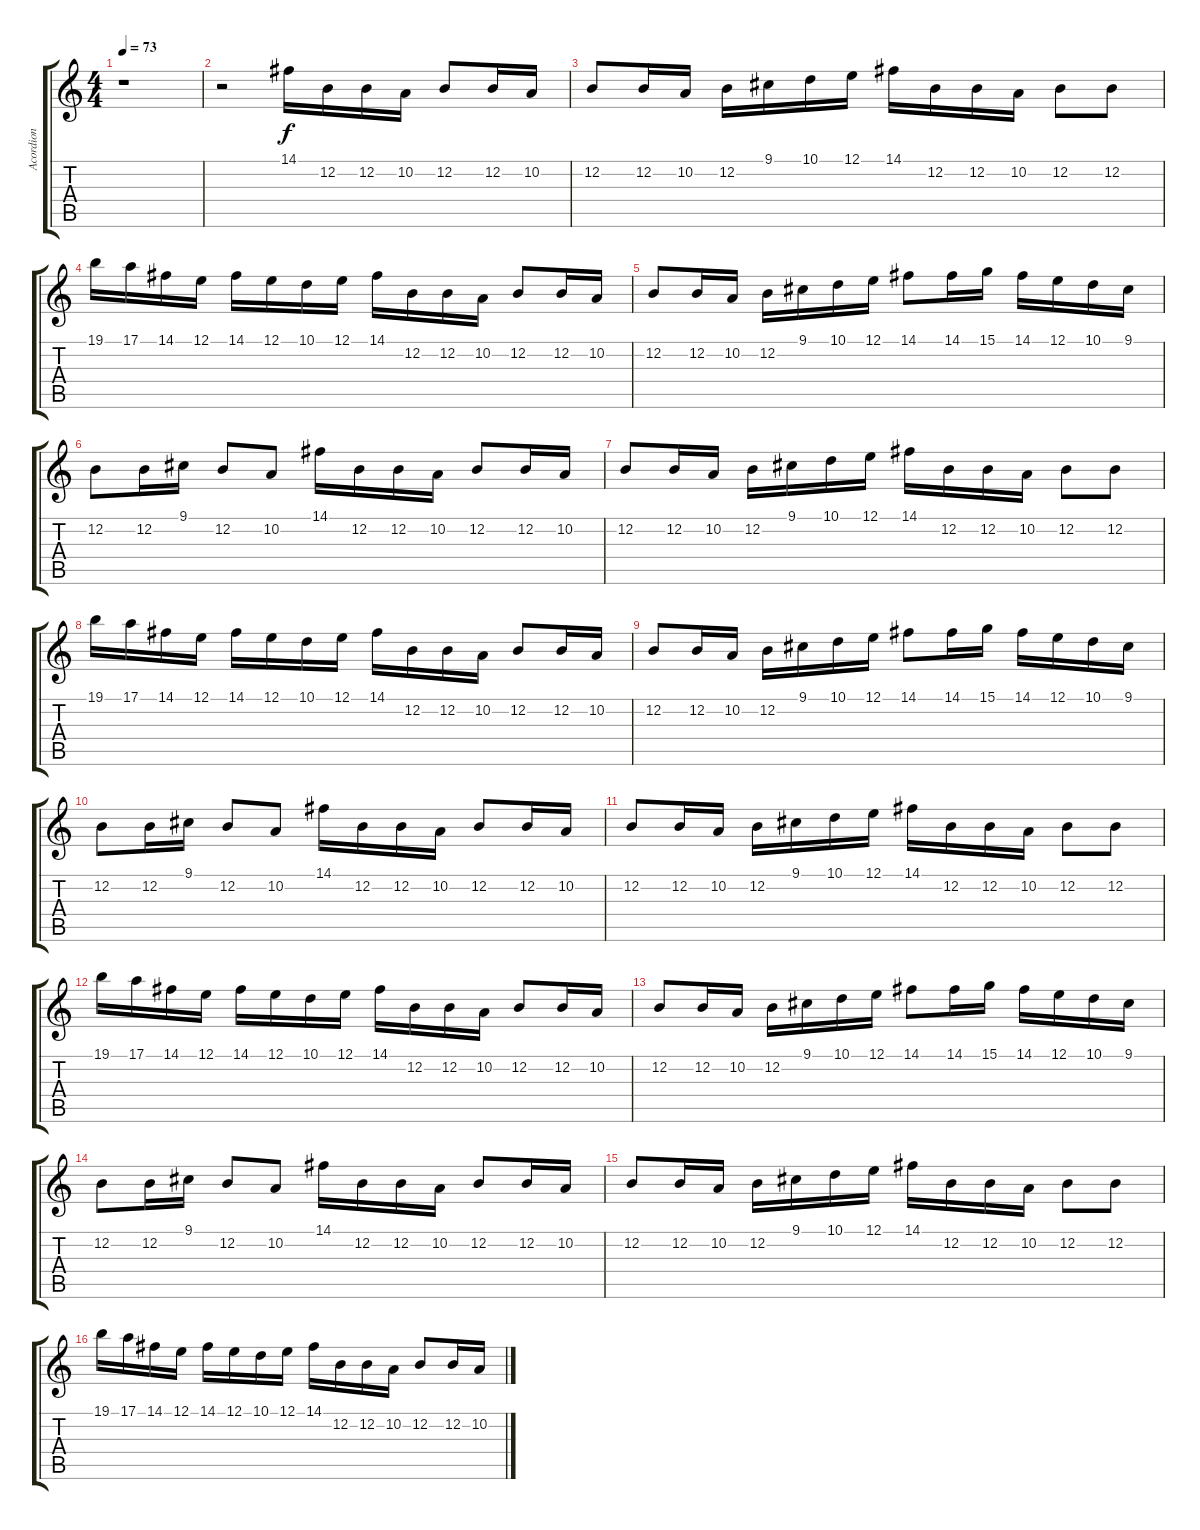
\track ("Acordion" "Acordion") {instrument accordion}
\staff {score tabs}
\tuning (E4 B3 G3 D3 A2 E2) {hide}
\ts (4 4)
\tempo 73
\clef g2
\ks c
r.1{dy f} |
r.2 14.1.16 12.2.16 12.2.16 10.2.16 12.2.8 12.2.16 10.2.16 |
12.2.8 12.2.16 10.2.16 12.2.16 9.1.16 10.1.16 12.1.16 14.1.16 12.2.16 12.2.16 10.2.16 12.2.8 12.2.8 |
19.1.16 17.1.16 14.1.16 12.1.16 14.1.16 12.1.16 10.1.16 12.1.16 14.1.16 12.2.16 12.2.16 10.2.16 12.2.8 12.2.16 10.2.16 |
12.2.8 12.2.16 10.2.16 12.2.16 9.1.16 10.1.16 12.1.16 14.1.8 14.1.16 15.1.16 14.1.16 12.1.16 10.1.16 9.1.16 |
12.2.8 12.2.16 9.1.16 12.2.8 10.2.8 14.1.16 12.2.16 12.2.16 10.2.16 12.2.8 12.2.16 10.2.16 |
12.2.8 12.2.16 10.2.16 12.2.16 9.1.16 10.1.16 12.1.16 14.1.16 12.2.16 12.2.16 10.2.16 12.2.8 12.2.8 |
19.1.16 17.1.16 14.1.16 12.1.16 14.1.16 12.1.16 10.1.16 12.1.16 14.1.16 12.2.16 12.2.16 10.2.16 12.2.8 12.2.16 10.2.16 |
12.2.8 12.2.16 10.2.16 12.2.16 9.1.16 10.1.16 12.1.16 14.1.8 14.1.16 15.1.16 14.1.16 12.1.16 10.1.16 9.1.16 |
12.2.8 12.2.16 9.1.16 12.2.8 10.2.8 14.1.16 12.2.16 12.2.16 10.2.16 12.2.8 12.2.16 10.2.16 |
12.2.8 12.2.16 10.2.16 12.2.16 9.1.16 10.1.16 12.1.16 14.1.16 12.2.16 12.2.16 10.2.16 12.2.8 12.2.8 |
19.1.16 17.1.16 14.1.16 12.1.16 14.1.16 12.1.16 10.1.16 12.1.16 14.1.16 12.2.16 12.2.16 10.2.16 12.2.8 12.2.16 10.2.16 |
12.2.8 12.2.16 10.2.16 12.2.16 9.1.16 10.1.16 12.1.16 14.1.8 14.1.16 15.1.16 14.1.16 12.1.16 10.1.16 9.1.16 |
12.2.8 12.2.16 9.1.16 12.2.8 10.2.8 14.1.16 12.2.16 12.2.16 10.2.16 12.2.8 12.2.16 10.2.16 |
12.2.8 12.2.16 10.2.16 12.2.16 9.1.16 10.1.16 12.1.16 14.1.16 12.2.16 12.2.16 10.2.16 12.2.8 12.2.8 |
19.1.16 17.1.16 14.1.16 12.1.16 14.1.16 12.1.16 10.1.16 12.1.16 14.1.16 12.2.16 12.2.16 10.2.16 12.2.8 12.2.16 10.2.16
